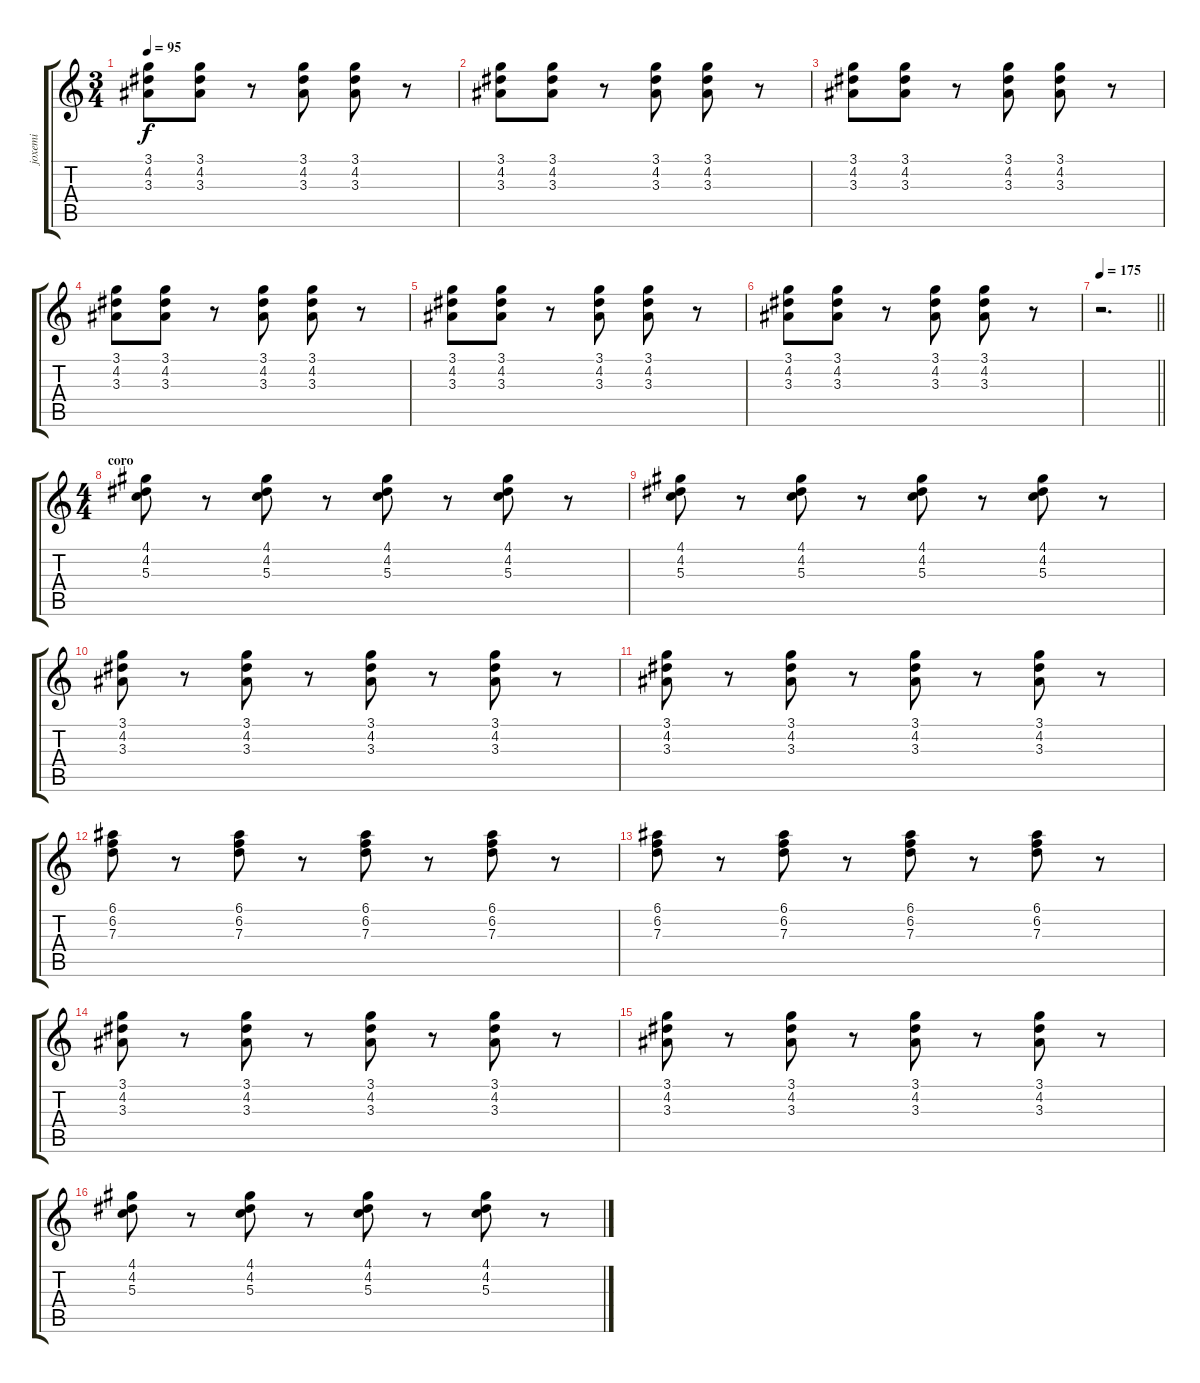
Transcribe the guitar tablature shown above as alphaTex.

\track ("joxemi" "joxemi") {instrument electricguitarclean}
\staff {score tabs}
\tuning (E4 B3 G3 D3 A2 E2) {hide}
\ts (3 4)
\tempo 95
\clef g2
\ks c
(3.1 4.2 3.3).8{dy f} (3.1 4.2 3.3).8 r.8 (3.1 4.2 3.3).8 (3.1 4.2 3.3).8 r.8 |
(3.1 4.2 3.3).8 (3.1 4.2 3.3).8 r.8 (3.1 4.2 3.3).8 (3.1 4.2 3.3).8 r.8 |
(3.1 4.2 3.3).8 (3.1 4.2 3.3).8 r.8 (3.1 4.2 3.3).8 (3.1 4.2 3.3).8 r.8 |
(3.1 4.2 3.3).8 (3.1 4.2 3.3).8 r.8 (3.1 4.2 3.3).8 (3.1 4.2 3.3).8 r.8 |
(3.1 4.2 3.3).8 (3.1 4.2 3.3).8 r.8 (3.1 4.2 3.3).8 (3.1 4.2 3.3).8 r.8 |
(3.1 4.2 3.3).8 (3.1 4.2 3.3).8 r.8 (3.1 4.2 3.3).8 (3.1 4.2 3.3).8 r.8 |
\tempo 175
\barLineRight lightlight
r.2{d} |
\ts (4 4)
\section ("" "coro")
(4.1 4.2 5.3).8 r.8 (4.1 4.2 5.3).8 r.8 (4.1 4.2 5.3).8 r.8 (4.1 4.2 5.3).8 r.8 |
(4.1 4.2 5.3).8 r.8 (4.1 4.2 5.3).8 r.8 (4.1 4.2 5.3).8 r.8 (4.1 4.2 5.3).8 r.8 |
(3.1 4.2 3.3).8 r.8 (3.1 4.2 3.3).8 r.8 (3.1 4.2 3.3).8 r.8 (3.1 4.2 3.3).8 r.8 |
(3.1 4.2 3.3).8 r.8 (3.1 4.2 3.3).8 r.8 (3.1 4.2 3.3).8 r.8 (3.1 4.2 3.3).8 r.8 |
(6.1 6.2 7.3).8 r.8 (6.1 6.2 7.3).8 r.8 (6.1 6.2 7.3).8 r.8 (6.1 6.2 7.3).8 r.8 |
(6.1 6.2 7.3).8 r.8 (6.1 6.2 7.3).8 r.8 (6.1 6.2 7.3).8 r.8 (6.1 6.2 7.3).8 r.8 |
(3.1 4.2 3.3).8 r.8 (3.1 4.2 3.3).8 r.8 (3.1 4.2 3.3).8 r.8 (3.1 4.2 3.3).8 r.8 |
(3.1 4.2 3.3).8 r.8 (3.1 4.2 3.3).8 r.8 (3.1 4.2 3.3).8 r.8 (3.1 4.2 3.3).8 r.8 |
(4.1 4.2 5.3).8 r.8 (4.1 4.2 5.3).8 r.8 (4.1 4.2 5.3).8 r.8 (4.1 4.2 5.3).8 r.8
